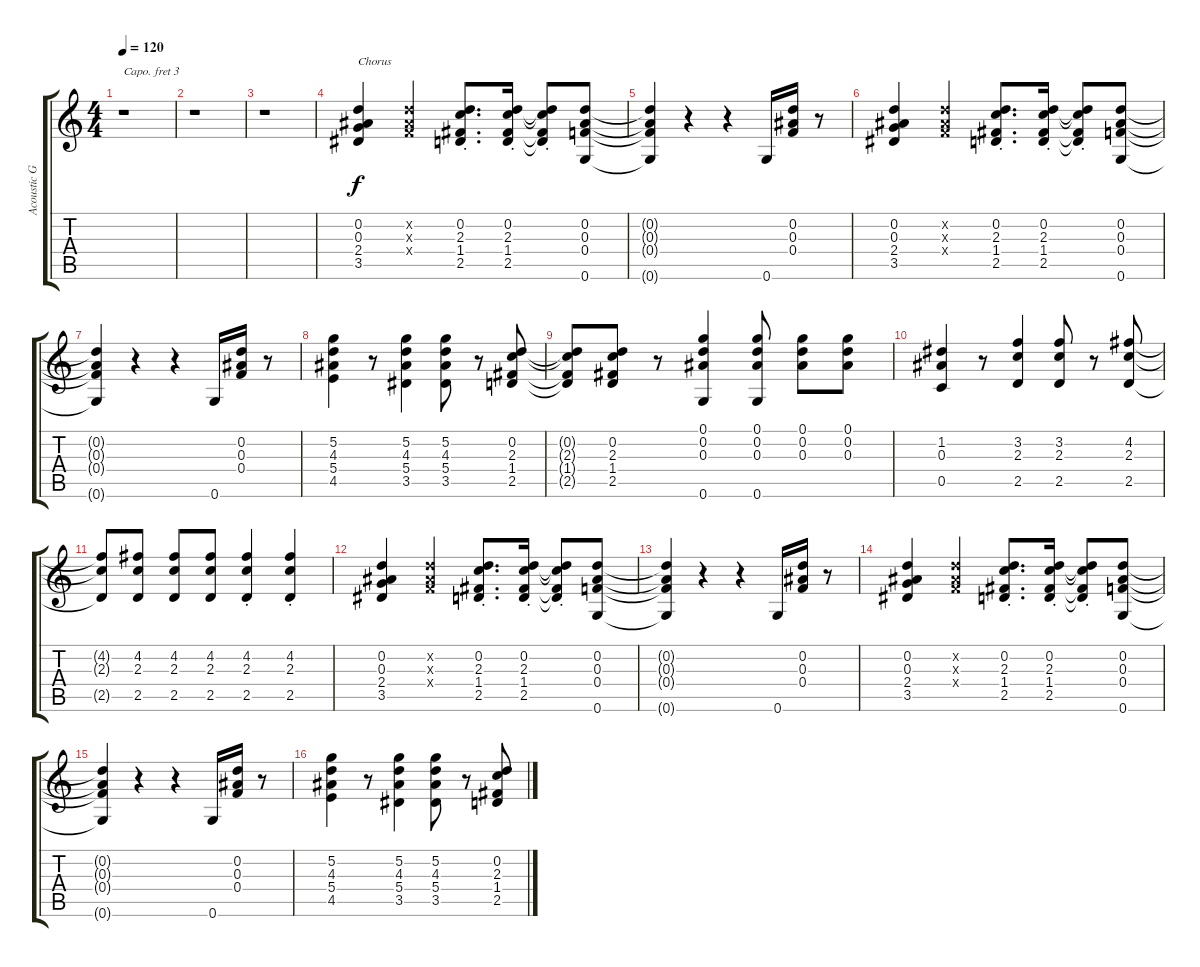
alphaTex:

\track ("Acoustic Guitar (Capo 3)" "Acoustic G") {instrument acousticguitarsteel}
\staff {score tabs}
\capo 3
\tuning (E4 B3 G3 D3 A2 E2) {hide}
\ts (4 4)
\tempo 120
\clef g2
\ks c
r.1{dy f} |
r.1 |
r.1 |
(0.2 0.3 2.4 3.5).4{txt "Chorus"} (0.2{x} 0.3{x} 0.4{x}).4 (0.2{st} 2.3{st} 1.4{st} 2.5{st}).8{d} (0.2{st} 2.3{st} 1.4{st} 2.5{st}).16 (0.2{st t} 2.3{st t} 1.4{st t} 2.5{st t}).8 (0.2 0.3 0.4 0.6).8 |
(0.2{t} 0.3{t} 0.4{t} 0.6{t}).4 r.4 r.4 0.6.16 (0.2 0.3 0.4).16 r.8 |
(0.2 0.3 2.4 3.5).4 (0.2{x} 0.3{x} 0.4{x}).4 (0.2{st} 2.3{st} 1.4{st} 2.5{st}).8{d} (0.2{st} 2.3{st} 1.4{st} 2.5{st}).16 (0.2{st t} 2.3{st t} 1.4{st t} 2.5{st t}).8 (0.2 0.3 0.4 0.6).8 |
(0.2{t} 0.3{t} 0.4{t} 0.6{t}).4 r.4 r.4 0.6.16 (0.2 0.3 0.4).16 r.8 |
(5.2 4.3 5.4 4.5).4 r.8 (5.2 4.3 5.4 3.5).4 (5.2 4.3 5.4 3.5).8 r.8 (0.2 2.3 1.4 2.5).8 |
(0.2{t} 2.3{t} 1.4{t} 2.5{t}).8 (0.2 2.3 1.4 2.5).8 r.8 (0.1 0.2 0.3 0.6).4 (0.1 0.2 0.3 0.6).8 (0.1 0.2 0.3).8 (0.1 0.2 0.3).8 |
(1.2 0.3 0.5).4 r.8 (3.2 2.3 2.5).4 (3.2 2.3 2.5).8 r.8 (4.2 2.3 2.5).8 |
(4.2{t} 2.3{t} 2.5{t}).8 (4.2 2.3 2.5).8 (4.2 2.3 2.5).8 (4.2 2.3 2.5).8 (4.2{st} 2.3{st} 2.5{st}).4 (4.2{st} 2.3{st} 2.5{st}).4 |
(0.2 0.3 2.4 3.5).4 (0.2{x} 0.3{x} 0.4{x}).4 (0.2{st} 2.3{st} 1.4{st} 2.5{st}).8{d} (0.2{st} 2.3{st} 1.4{st} 2.5{st}).16 (0.2{st t} 2.3{st t} 1.4{st t} 2.5{st t}).8 (0.2 0.3 0.4 0.6).8 |
(0.2{t} 0.3{t} 0.4{t} 0.6{t}).4 r.4 r.4 0.6.16 (0.2 0.3 0.4).16 r.8 |
(0.2 0.3 2.4 3.5).4 (0.2{x} 0.3{x} 0.4{x}).4 (0.2{st} 2.3{st} 1.4{st} 2.5{st}).8{d} (0.2{st} 2.3{st} 1.4{st} 2.5{st}).16 (0.2{st t} 2.3{st t} 1.4{st t} 2.5{st t}).8 (0.2 0.3 0.4 0.6).8 |
(0.2{t} 0.3{t} 0.4{t} 0.6{t}).4 r.4 r.4 0.6.16 (0.2 0.3 0.4).16 r.8 |
(5.2 4.3 5.4 4.5).4 r.8 (5.2 4.3 5.4 3.5).4 (5.2 4.3 5.4 3.5).8 r.8 (0.2 2.3 1.4 2.5).8
